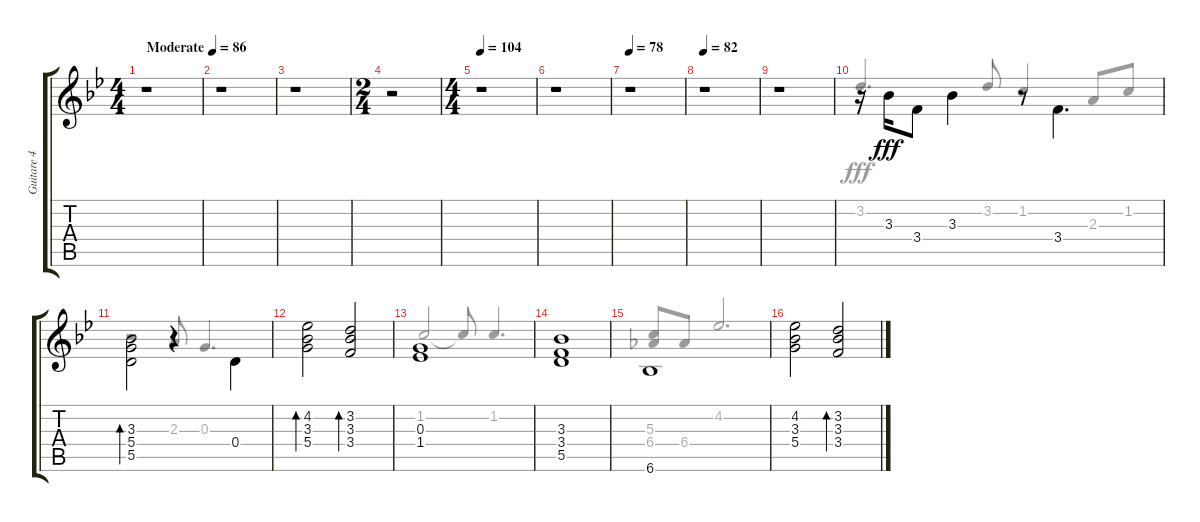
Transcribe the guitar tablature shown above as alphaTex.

\track ("Guitare 4" "Guitare 4") {instrument electricguitarclean}
\staff {score tabs}
\tuning (E4 B3 G3 D3 A2 E2) {hide}
\voice
\ts (4 4)
\tempo (86 "Moderate")
\clef g2
\ks bb
r.1{dy fff instrument electricguitarclean} |
r.1 |
r.1 |
\ts (2 4)
r.2 |
\ts (4 4)
\tempo 104
r.1 |
r.1 |
\tempo 78
r.1 |
\tempo 82
r.1 |
r.1 |
r.16 3.3.16{beam Down} 3.4.8{beam Down} 3.3.4{beam Down} r.8 3.4.4{d beam Down} |
(3.3 5.4 5.5).2{bd 60 beam Down} r.4 0.4.4{beam Down} |
(4.2 3.3 5.4).2{bd 60} (3.2 3.3 3.4).2{bd 60} |
(0.3 1.4).1 |
(3.3 3.4 5.5).1 |
6.6.1 |
(4.2 3.3 5.4).2 (3.2 3.3 3.4).2{bd 60}
\voice
\clef g2
\ottava regular
\simile none
\ks bb
|
|
|
|
|
|
|
|
|
3.2.4{d beam Up} 3.2.8{beam Up} 1.2.4{beam Up} 2.3.8{beam Up} 1.2.8{beam Up} |
r.2 2.3.8{beam Up} 0.3.4{d beam Up} |
|
1.2.2{beam Up} 1.2{t}.8{beam Up} 1.2.4{d beam Up} |
|
(5.3 6.4).8{beam Up} 6.4.8{beam Up} 4.2.2{d beam Up} |
